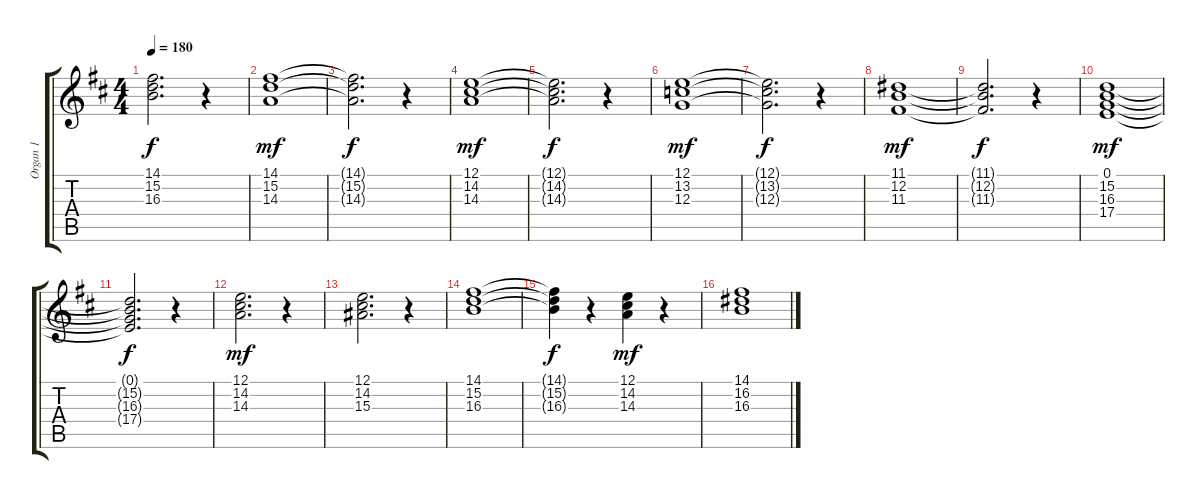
\track ("Organ 1" "Organ 1") {instrument drawbarorgan}
\staff {score tabs}
\tuning (E4 B3 G3 D3 A2 E2) {hide}
\ts (4 4)
\tempo 180
\clef g2
\ks bminor
(14.1{t} 15.2{t} 16.3{t}).2{d dy f} r.4 |
(14.1 15.2 14.3).1{dy mf} |
(14.1{t} 15.2{t} 14.3{t}).2{d dy f} r.4 |
(12.1 14.2 14.3).1{dy mf} |
(12.1{t} 14.2{t} 14.3{t}).2{d dy f} r.4 |
(12.1 13.2 12.3).1{dy mf} |
(12.1{t} 13.2{t} 12.3{t}).2{d dy f} r.4 |
(11.1 12.2 11.3).1{dy mf} |
(11.1{t} 12.2{t} 11.3{t}).2{d dy f} r.4 |
(0.1 15.2 16.3 17.4).1{dy mf} |
(0.1{t} 15.2{t} 16.3{t} 17.4{t}).2{d dy f} r.4 |
(12.1 14.2 14.3).2{d dy mf} r.4 |
(12.1 14.2 15.3).2{d} r.4 |
(14.1 15.2 16.3).1 |
(14.1{t} 15.2{t} 16.3{t}).4{dy f} r.4 (12.1 14.2 14.3).4{dy mf} r.4 |
(14.1 16.2 16.3).1
